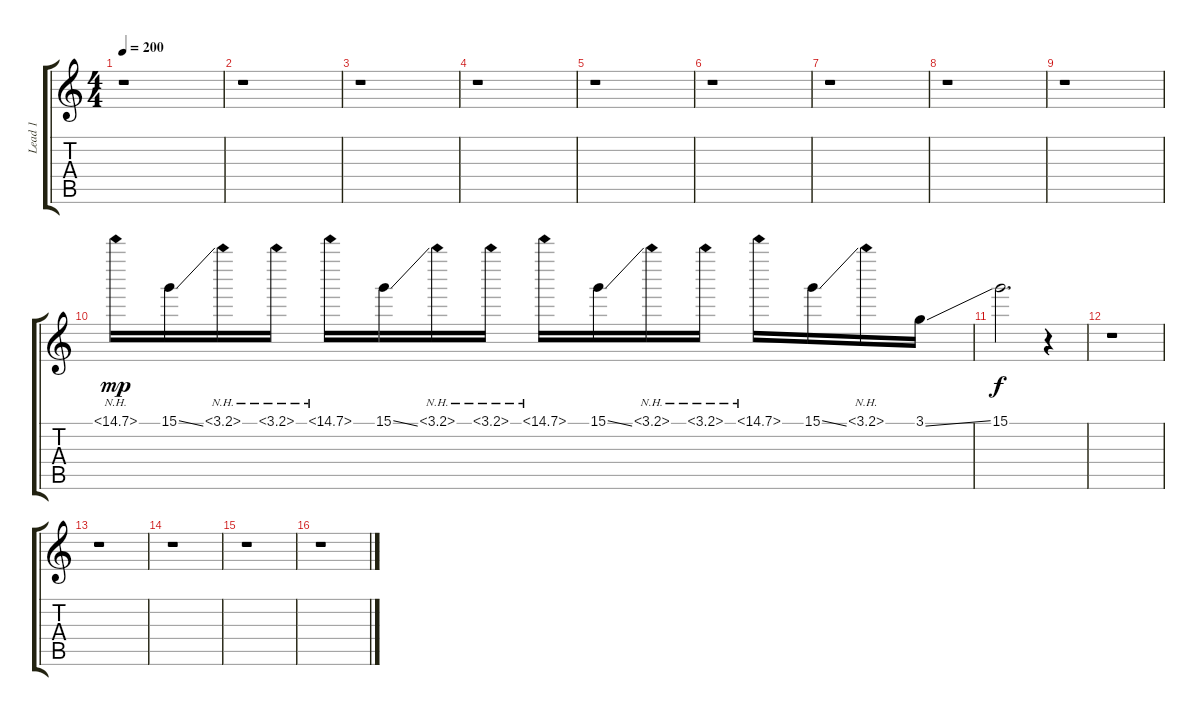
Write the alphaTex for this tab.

\track ("Lead 1" "Lead 1") {instrument overdrivenguitar}
\staff {score tabs}
\tuning (E4 B3 G3 D3 A2 E2) {hide}
\ts (4 4)
\tempo 200
\clef g2
\ks c
r.1{dy f} |
r.1 |
r.1 |
r.1 |
r.1 |
r.1 |
r.1 |
r.1 |
r.1 |
15.1{nh}.16{dy mp} 15.1{ss}.16 3.1{nh}.16 3.1{nh}.16 15.1{nh}.16 15.1{ss}.16 3.1{nh}.16 3.1{nh}.16 15.1{nh}.16 15.1{ss}.16 3.1{nh}.16 3.1{nh}.16 15.1{nh}.16 15.1{ss}.16 3.1{nh}.16 3.1{ss}.16 |
15.1.2{d dy f} r.4 |
r.1 |
r.1 |
r.1 |
r.1 |
r.1
